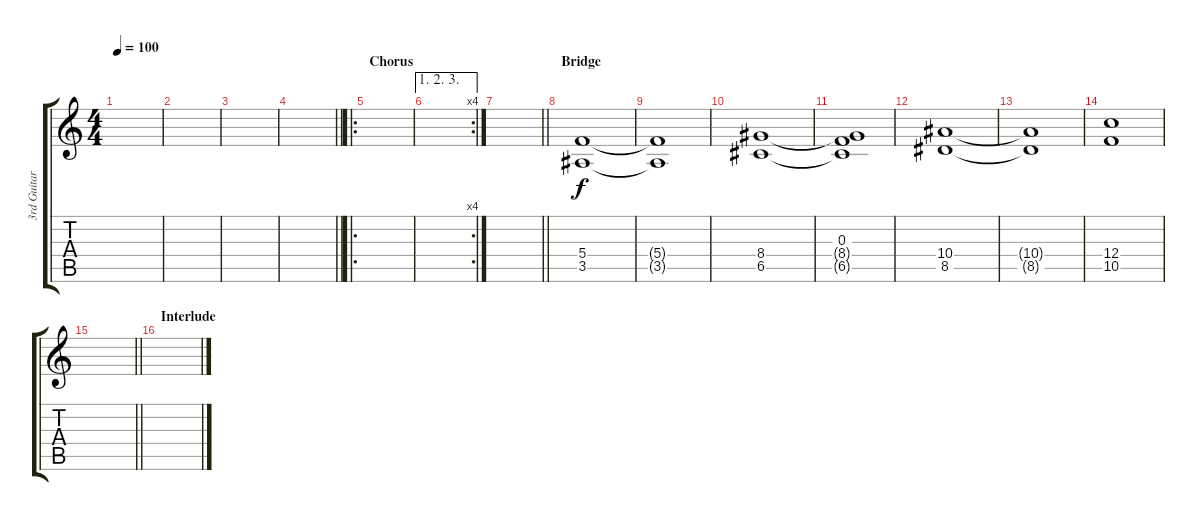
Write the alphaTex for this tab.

\track ("3rd Guitar" "3rd Guitar") {instrument distortionguitar}
\staff {score tabs}
\tuning (D4 A3 F3 C3 G2 C2) {hide}
\ts (4 4)
\tempo 100
\clef g2
\ks c
|
|
|
\barLineRight lightlight
|
\ro
\section ("" "Chorus")
|
\ae (1 2 3)
\rc 4
|
\barLineRight lightlight
|
\section ("" "Bridge")
(5.4 3.5).1{volume 16} |
(5.4{t} 3.5{t}).1 |
(8.4 6.5).1 |
(0.3 8.4{t} 6.5{t}).1 |
(10.4 8.5).1 |
(10.4{t} 8.5{t}).1 |
(12.4 10.5).1 |
\barLineRight lightlight
|
\section ("" "Interlude")
